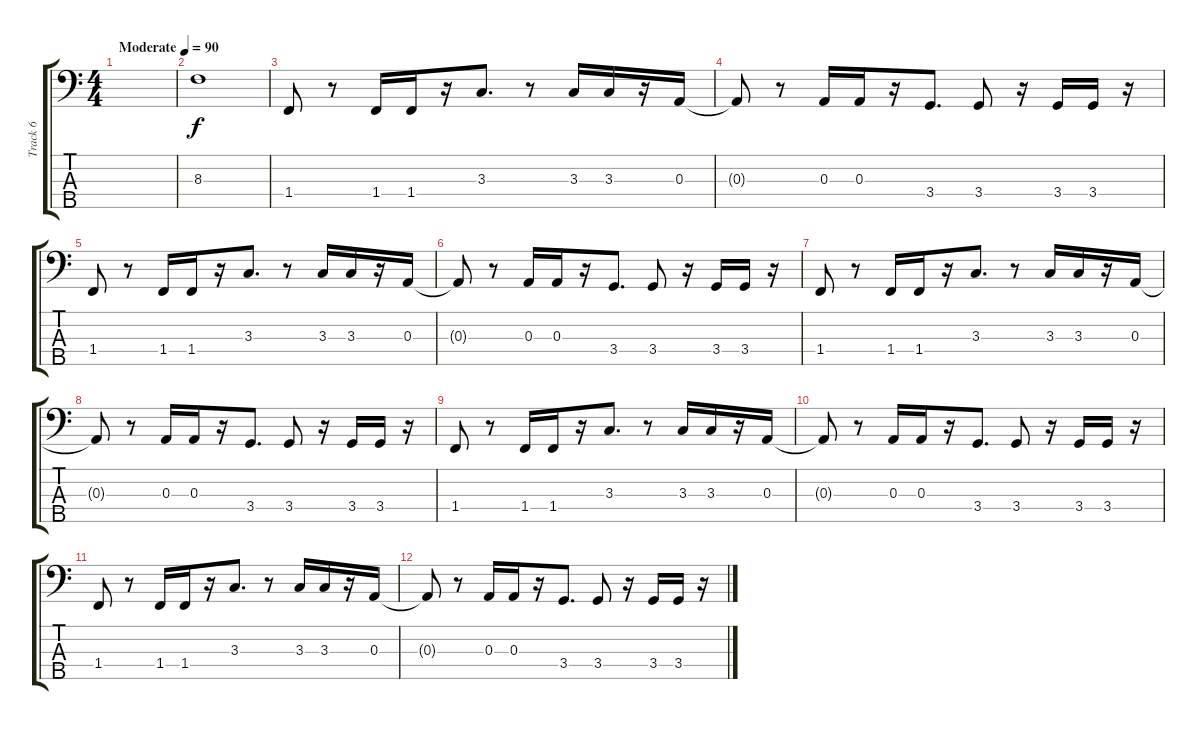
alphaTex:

\track ("Track 6" "Track 6") {instrument electricbassfinger}
\staff {score tabs}
\tuning (G2 D2 A1 E1 B0) {hide}
\ts (4 4)
\tempo (90 "Moderate")
\clef f4
\ks c
|
8.3.1 |
1.4.8 r.8 1.4.16 1.4.16 r.16 3.3.8{d} r.8 3.3.16 3.3.16 r.16 0.3.16 |
0.3{t}.8 r.8 0.3.16 0.3.16 r.16 3.4.8{d} 3.4.8 r.16 3.4.16 3.4.16 r.16 |
1.4.8 r.8 1.4.16 1.4.16 r.16 3.3.8{d} r.8 3.3.16 3.3.16 r.16 0.3.16 |
0.3{t}.8 r.8 0.3.16 0.3.16 r.16 3.4.8{d} 3.4.8 r.16 3.4.16 3.4.16 r.16 |
1.4.8 r.8 1.4.16 1.4.16 r.16 3.3.8{d} r.8 3.3.16 3.3.16 r.16 0.3.16 |
0.3{t}.8 r.8 0.3.16 0.3.16 r.16 3.4.8{d} 3.4.8 r.16 3.4.16 3.4.16 r.16 |
1.4.8 r.8 1.4.16 1.4.16 r.16 3.3.8{d} r.8 3.3.16 3.3.16 r.16 0.3.16 |
0.3{t}.8 r.8 0.3.16 0.3.16 r.16 3.4.8{d} 3.4.8 r.16 3.4.16 3.4.16 r.16 |
1.4.8 r.8 1.4.16 1.4.16 r.16 3.3.8{d} r.8 3.3.16 3.3.16 r.16 0.3.16 |
0.3{t}.8 r.8 0.3.16 0.3.16 r.16 3.4.8{d} 3.4.8 r.16 3.4.16 3.4.16 r.16
